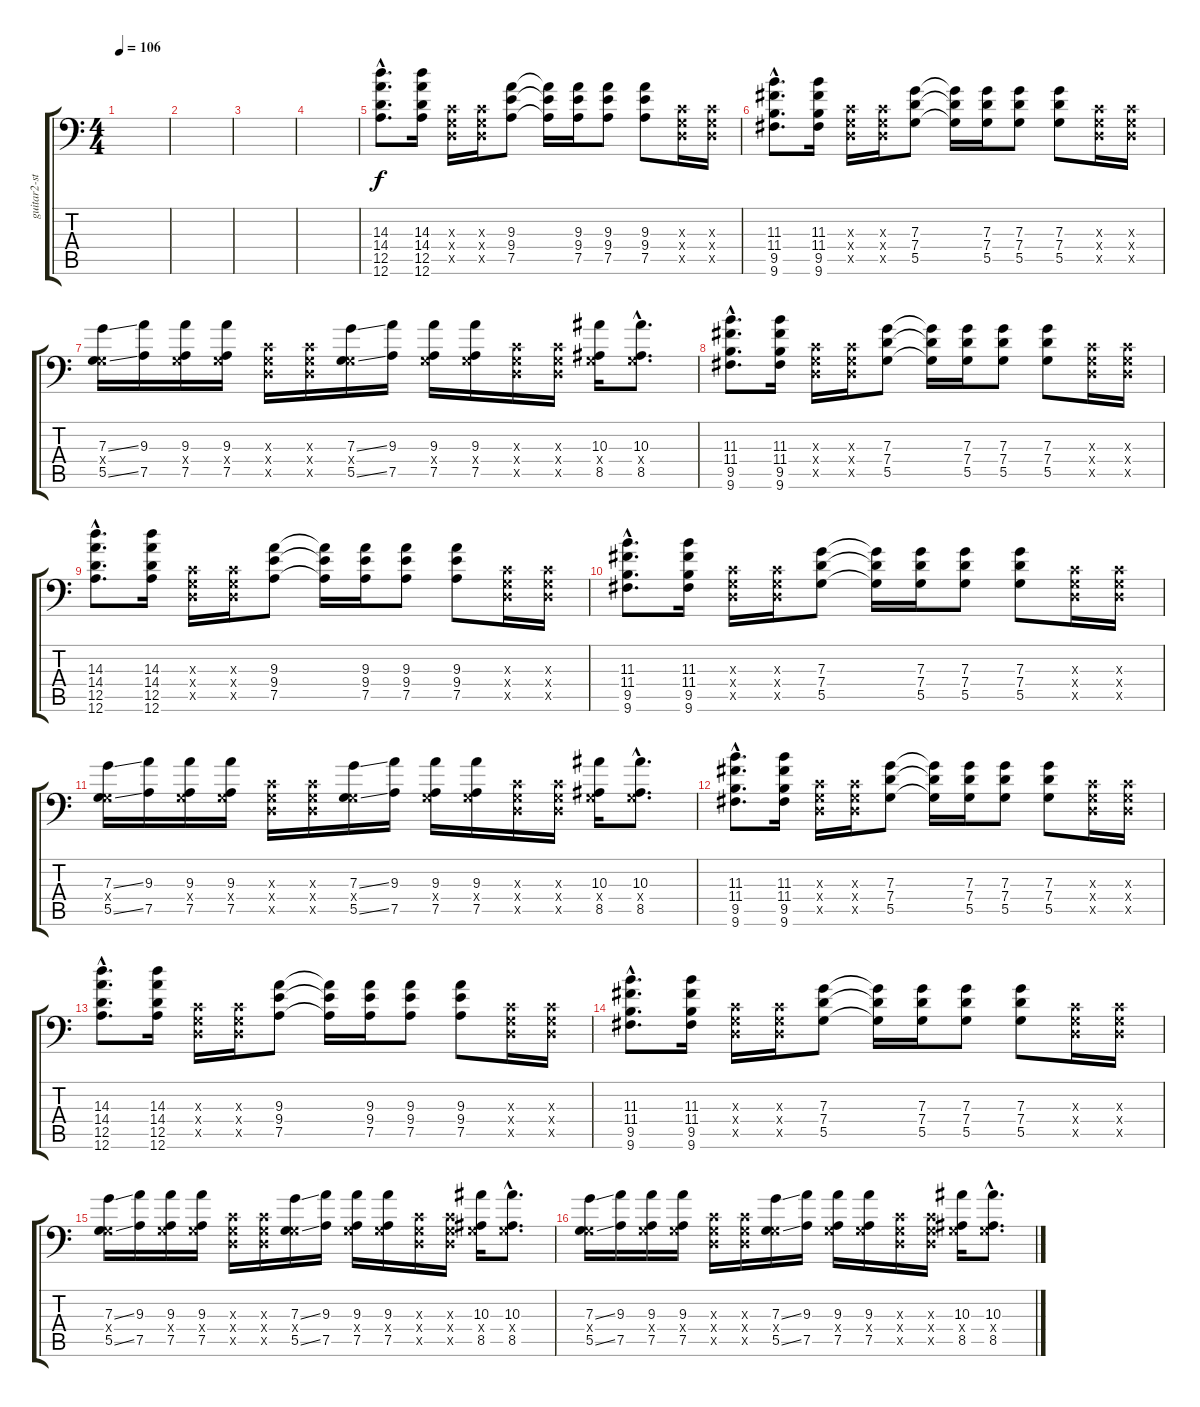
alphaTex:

\track ("guitar2-stephen richards" "guitar2-st") {instrument overdrivenguitar}
\staff {score tabs}
\tuning (A3 E3 C3 G2 D2 A1) {hide}
\ts (4 4)
\tempo 106
\clef f4
\ks c
|
|
|
|
(14.3{hac} 14.4{hac} 12.5{hac} 12.6{hac}).8{d} (14.3 14.4 12.5 12.6).16 (0.3{x} 0.4{x} 0.5{x}).16 (0.3{x} 0.4{x} 0.5{x}).16 (9.3 9.4 7.5).8 (9.3{t} 9.4{t} 7.5{t}).16 (9.3 9.4 7.5).16 (9.3 9.4 7.5).8 (9.3 9.4 7.5).8 (0.3{x} 0.4{x} 0.5{x}).16 (0.3{x} 0.4{x} 0.5{x}).16 |
(11.3{hac} 11.4{hac} 9.5{hac} 9.6{hac}).8{d} (11.3 11.4 9.5 9.6).16 (0.3{x} 0.4{x} 0.5{x}).16 (0.3{x} 0.4{x} 0.5{x}).16 (7.3 7.4 5.5).8 (7.3{t} 7.4{t} 5.5{t}).16 (7.3 7.4 5.5).16 (7.3 7.4 5.5).8 (7.3 7.4 5.5).8 (0.3{x} 0.4{x} 0.5{x}).16 (0.3{x} 0.4{x} 0.5{x}).16 |
(7.3{ss} 0.4{x} 5.5{ss}).16{instrument overdrivenguitar} (9.3 7.5).16 (9.3 0.4{x} 7.5).16 (9.3 0.4{x} 7.5).16 (0.3{x} 0.4{x} 0.5{x}).16 (0.3{x} 0.4{x} 0.5{x}).16 (7.3{ss} 0.4{x} 5.5{ss}).16 (9.3 7.5).16 (9.3 0.4{x} 7.5).16 (9.3 0.4{x} 7.5).16 (0.3{x} 0.4{x} 0.5{x}).16 (0.3{x} 0.4{x} 0.5{x}).16 (10.3 0.4{x} 8.5).16 (10.3{hac} 0.4{hac x} 8.5{hac}).8{d} |
(11.3{hac} 11.4{hac} 9.5{hac} 9.6{hac}).8{d} (11.3 11.4 9.5 9.6).16 (0.3{x} 0.4{x} 0.5{x}).16 (0.3{x} 0.4{x} 0.5{x}).16 (7.3 7.4 5.5).8 (7.3{t} 7.4{t} 5.5{t}).16 (7.3 7.4 5.5).16 (7.3 7.4 5.5).8 (7.3 7.4 5.5).8 (0.3{x} 0.4{x} 0.5{x}).16 (0.3{x} 0.4{x} 0.5{x}).16 |
(14.3{hac} 14.4{hac} 12.5{hac} 12.6{hac}).8{d} (14.3 14.4 12.5 12.6).16 (0.3{x} 0.4{x} 0.5{x}).16 (0.3{x} 0.4{x} 0.5{x}).16 (9.3 9.4 7.5).8 (9.3{t} 9.4{t} 7.5{t}).16 (9.3 9.4 7.5).16 (9.3 9.4 7.5).8 (9.3 9.4 7.5).8 (0.3{x} 0.4{x} 0.5{x}).16 (0.3{x} 0.4{x} 0.5{x}).16 |
(11.3{hac} 11.4{hac} 9.5{hac} 9.6{hac}).8{d} (11.3 11.4 9.5 9.6).16 (0.3{x} 0.4{x} 0.5{x}).16 (0.3{x} 0.4{x} 0.5{x}).16 (7.3 7.4 5.5).8 (7.3{t} 7.4{t} 5.5{t}).16 (7.3 7.4 5.5).16 (7.3 7.4 5.5).8 (7.3 7.4 5.5).8 (0.3{x} 0.4{x} 0.5{x}).16 (0.3{x} 0.4{x} 0.5{x}).16 |
(7.3{ss} 0.4{x} 5.5{ss}).16{instrument overdrivenguitar} (9.3 7.5).16 (9.3 0.4{x} 7.5).16 (9.3 0.4{x} 7.5).16 (0.3{x} 0.4{x} 0.5{x}).16 (0.3{x} 0.4{x} 0.5{x}).16 (7.3{ss} 0.4{x} 5.5{ss}).16 (9.3 7.5).16 (9.3 0.4{x} 7.5).16 (9.3 0.4{x} 7.5).16 (0.3{x} 0.4{x} 0.5{x}).16 (0.3{x} 0.4{x} 0.5{x}).16 (10.3 0.4{x} 8.5).16 (10.3{hac} 0.4{hac x} 8.5{hac}).8{d} |
(11.3{hac} 11.4{hac} 9.5{hac} 9.6{hac}).8{d} (11.3 11.4 9.5 9.6).16 (0.3{x} 0.4{x} 0.5{x}).16 (0.3{x} 0.4{x} 0.5{x}).16 (7.3 7.4 5.5).8 (7.3{t} 7.4{t} 5.5{t}).16 (7.3 7.4 5.5).16 (7.3 7.4 5.5).8 (7.3 7.4 5.5).8 (0.3{x} 0.4{x} 0.5{x}).16 (0.3{x} 0.4{x} 0.5{x}).16 |
(14.3{hac} 14.4{hac} 12.5{hac} 12.6{hac}).8{d} (14.3 14.4 12.5 12.6).16 (0.3{x} 0.4{x} 0.5{x}).16 (0.3{x} 0.4{x} 0.5{x}).16 (9.3 9.4 7.5).8 (9.3{t} 9.4{t} 7.5{t}).16 (9.3 9.4 7.5).16 (9.3 9.4 7.5).8 (9.3 9.4 7.5).8 (0.3{x} 0.4{x} 0.5{x}).16 (0.3{x} 0.4{x} 0.5{x}).16 |
(11.3{hac} 11.4{hac} 9.5{hac} 9.6{hac}).8{d} (11.3 11.4 9.5 9.6).16 (0.3{x} 0.4{x} 0.5{x}).16 (0.3{x} 0.4{x} 0.5{x}).16 (7.3 7.4 5.5).8 (7.3{t} 7.4{t} 5.5{t}).16 (7.3 7.4 5.5).16 (7.3 7.4 5.5).8 (7.3 7.4 5.5).8 (0.3{x} 0.4{x} 0.5{x}).16 (0.3{x} 0.4{x} 0.5{x}).16 |
(7.3{ss} 0.4{x} 5.5{ss}).16{instrument overdrivenguitar} (9.3 7.5).16 (9.3 0.4{x} 7.5).16 (9.3 0.4{x} 7.5).16 (0.3{x} 0.4{x} 0.5{x}).16 (0.3{x} 0.4{x} 0.5{x}).16 (7.3{ss} 0.4{x} 5.5{ss}).16 (9.3 7.5).16 (9.3 0.4{x} 7.5).16 (9.3 0.4{x} 7.5).16 (0.3{x} 0.4{x} 0.5{x}).16 (0.3{x} 0.4{x} 0.5{x}).16 (10.3 0.4{x} 8.5).16 (10.3{hac} 0.4{hac x} 8.5{hac}).8{d} |
(7.3{ss} 0.4{x} 5.5{ss}).16{instrument overdrivenguitar} (9.3 7.5).16 (9.3 0.4{x} 7.5).16 (9.3 0.4{x} 7.5).16 (0.3{x} 0.4{x} 0.5{x}).16 (0.3{x} 0.4{x} 0.5{x}).16 (7.3{ss} 0.4{x} 5.5{ss}).16 (9.3 7.5).16 (9.3 0.4{x} 7.5).16 (9.3 0.4{x} 7.5).16 (0.3{x} 0.4{x} 0.5{x}).16 (0.3{x} 0.4{x} 0.5{x}).16 (10.3 0.4{x} 8.5).16 (10.3{hac} 0.4{hac x} 8.5{hac}).8{d}
